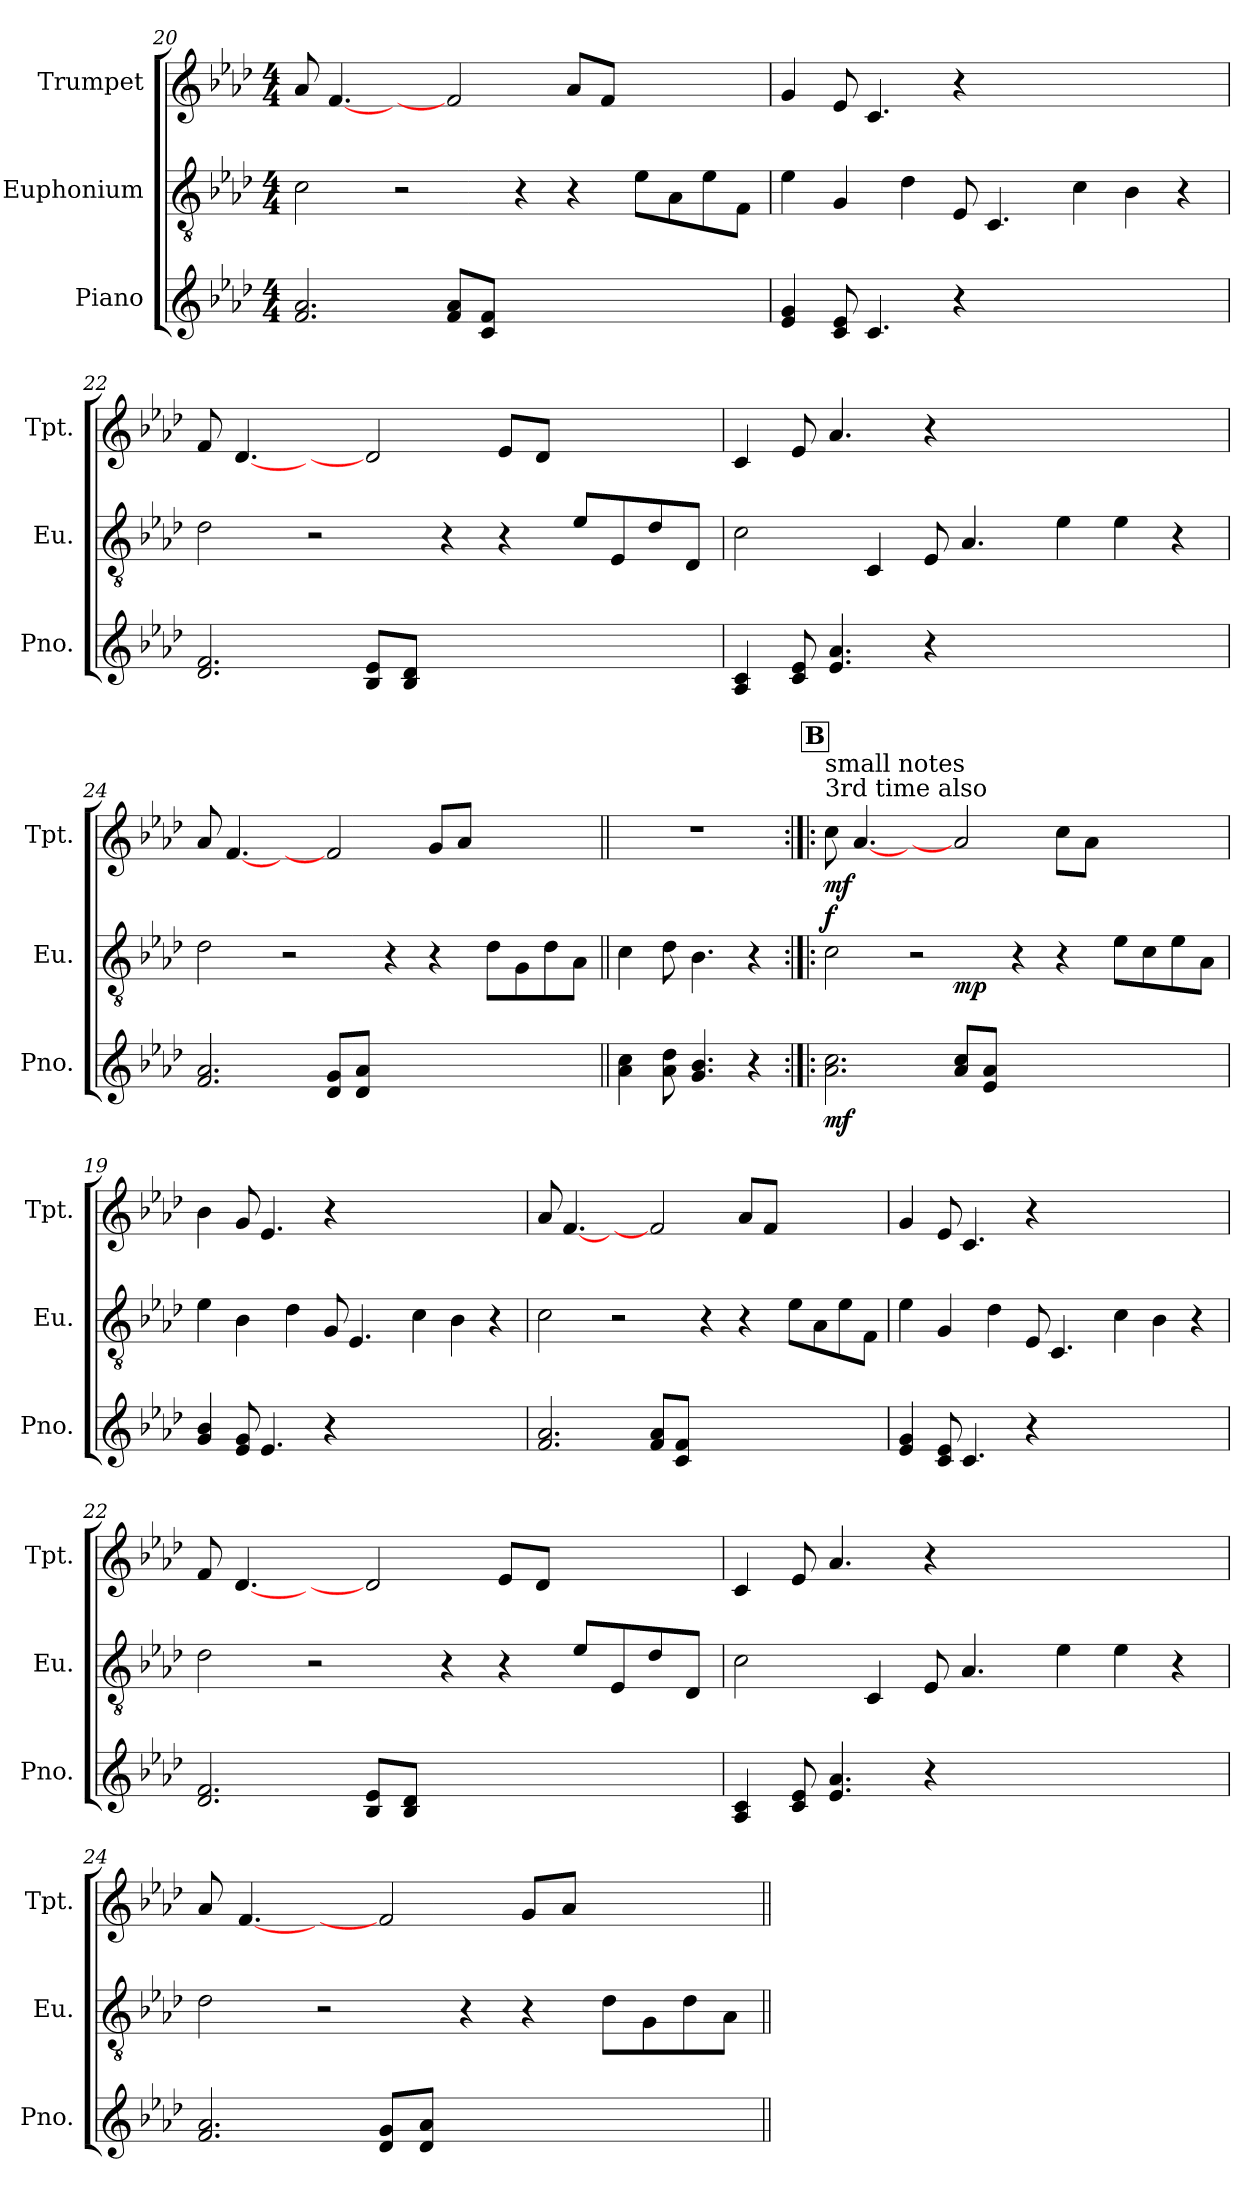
**kern	**dynam	**kern	**dynam	**kern	**dynam
*part3	*part3	*part2	*part2	*part1	*part1
*staff3	*staff3	*staff2	*staff2	*staff1	*staff1
*I"Piano	*	*I"Euphonium	*	*I"Trumpet	*
*I'Pno.	*	*I'Eu.	*	*I'Tpt.	*
*clefG2	*	*clefGv2	*	*clefG2	*
*	*	*ITrd1c2	*	*ITrd1c2	*
*k[b-e-a-d-]	*	*k[b-e-a-d-g-c-]	*	*k[b-e-a-d-g-c-]	*
*M4/4	*	*M4/4	*	*M4/4	*
=20	=20	=20	=20	=20	=20
2.f 2.a-	.	2B-!	.	8g-	.
.	.	.	.	[4.e-	.
.	.	2r	.	4ryy	.
8f 8a-L	.	.	.	2e-]	.
8c 8fJ	.	.	.	.	.
1ryy	.	4r	.	.	.
.	.	4r	.	8g-!L	.
.	.	.	.	8e-!J	.
.	.	8d-!L	.	2ryy	.
.	.	8G-L	.	.	.
.	.	8d-!J	.	.	.
.	.	8E-J	.	.	.
=21	=21	=21	=21	=21	=21
4e- 4g	.	4d-!	.	4f!	.
8c 8e-	.	4F	.	8d-!	.
4.c	.	.	.	4.B-!	.
.	.	4c-!	.	.	.
4r	.	8D-	.	4r	.
.	.	4.BB-	.	.	.
1ryy	.	.	.	1ryy	.
.	.	4B-!	.	.	.
.	.	4A-!	.	.	.
.	.	4r	.	.	.
=22	=22	=22	=22	=22	=22
2.d- 2.f	.	2c-!	.	8e-	.
.	.	.	.	[4.c-	.
.	.	2r	.	4ryy	.
8B- 8e-L	.	.	.	2c-]	.
8B- 8d-J	.	.	.	.	.
1ryy	.	4r	.	.	.
.	.	4r	.	8d-!L	.
.	.	.	.	8c-!J	.
.	.	8d-!L	.	2ryy	.
.	.	8D-L	.	.	.
.	.	8c-!J	.	.	.
.	.	8C-J	.	.	.
=23	=23	=23	=23	=23	=23
4A- 4c	.	2B-!	.	4B-!	.
8c 8e-	.	.	.	8d-!	.
4.e- 4.a-	.	.	.	4.g-!	.
.	.	4BB-	.	.	.
4r	.	8D-	.	4r	.
.	.	4.G-	.	.	.
1ryy	.	.	.	1ryy	.
.	.	4d-!	.	.	.
.	.	4d-!	.	.	.
.	.	4r	.	.	.
=24	=24	=24	=24	=24	=24
2.f 2.a-	.	2c-!	.	8g-	.
.	.	.	.	[4.e-	.
.	.	2r	.	4ryy	.
8d- 8gL	.	.	.	2e-]	.
8d- 8a-J	.	.	.	.	.
1ryy	.	4r	.	.	.
.	.	4r	.	8f!L	.
.	.	.	.	8g-!J	.
.	.	8c-!L	.	2ryy	.
.	.	8FL	.	.	.
.	.	8c-!J	.	.	.
.	.	8G-J	.	.	.
=25||	=25||	=25||	=25||	=25||	=25||
4a- 4cc	.	4B-	.	1r	.
8a- 8dd-	.	8c-	.	.	.
4.g 4.b-	.	4.A-	.	.	.
4r	.	4r	.	.	.
!!LO:REH:place=s1:a:B:fs=14:t=B
=18:|!|:	=18:|!|:	=18:|!|:	=18:|!|:	=18:|!|:	=18:|!|:
!	!	!	!	!LO:TX:a:t=3rd time also	!
!	!	!	!	!LO:TX:a:t=small notes	!
!	!	!LO:TX:a:t=3rd time small notes	!	!	!
!	!LO:DY:b	!	!LO:DY:a	!	!LO:DY:b
*	*	*^	*	*	*
2.a- 2.cc	mf	2B-!	2.ryy	f	8b-	mf
.	.	.	.	.	[4.g-	.
.	.	2r	.	.	4ryy	.
!	!	!	!	!LO:DY:b	!	!
8a- 8ccL	.	.	1ryy	mp	2g-]	.
8e- 8a-J	.	.	.	.	.	.
1ryy	.	4r	.	.	.	.
.	.	4r	.	.	8b-!L	.
.	.	.	.	.	8g-!J	.
.	.	8d-!L	.	.	2ryy	.
.	.	8B-L	.	.	.	.
.	.	8d-!J	4ryy	.	.	.
.	.	8G-J	.	.	.	.
*	*	*v	*v	*	*	*
=19	=19	=19	=19	=19	=19
4g 4b-	.	4d-!	.	4a-!	.
8e- 8g	.	4A-	.	8f!	.
4.e-	.	.	.	4.d-!	.
.	.	4c-!	.	.	.
4r	.	8F	.	4r	.
.	.	4.D-	.	.	.
1ryy	.	.	.	1ryy	.
.	.	4B-!	.	.	.
.	.	4A-!	.	.	.
.	.	4r	.	.	.
=20	=20	=20	=20	=20	=20
2.f 2.a-	.	2B-!	.	8g-	.
.	.	.	.	[4.e-	.
.	.	2r	.	4ryy	.
8f 8a-L	.	.	.	2e-]	.
8c 8fJ	.	.	.	.	.
1ryy	.	4r	.	.	.
.	.	4r	.	8g-!L	.
.	.	.	.	8e-!J	.
.	.	8d-!L	.	2ryy	.
.	.	8G-L	.	.	.
.	.	8d-!J	.	.	.
.	.	8E-J	.	.	.
=21	=21	=21	=21	=21	=21
4e- 4g	.	4d-!	.	4f!	.
8c 8e-	.	4F	.	8d-!	.
4.c	.	.	.	4.B-!	.
.	.	4c-!	.	.	.
4r	.	8D-	.	4r	.
.	.	4.BB-	.	.	.
1ryy	.	.	.	1ryy	.
.	.	4B-!	.	.	.
.	.	4A-!	.	.	.
.	.	4r	.	.	.
=22	=22	=22	=22	=22	=22
2.d- 2.f	.	2c-!	.	8e-	.
.	.	.	.	[4.c-	.
.	.	2r	.	4ryy	.
8B- 8e-L	.	.	.	2c-]	.
8B- 8d-J	.	.	.	.	.
1ryy	.	4r	.	.	.
.	.	4r	.	8d-!L	.
.	.	.	.	8c-!J	.
.	.	8d-!L	.	2ryy	.
.	.	8D-L	.	.	.
.	.	8c-!J	.	.	.
.	.	8C-J	.	.	.
=23	=23	=23	=23	=23	=23
4A- 4c	.	2B-!	.	4B-!	.
8c 8e-	.	.	.	8d-!	.
4.e- 4.a-	.	.	.	4.g-!	.
.	.	4BB-	.	.	.
4r	.	8D-	.	4r	.
.	.	4.G-	.	.	.
1ryy	.	.	.	1ryy	.
.	.	4d-!	.	.	.
.	.	4d-!	.	.	.
.	.	4r	.	.	.
=24	=24	=24	=24	=24	=24
2.f 2.a-	.	2c-!	.	8g-	.
.	.	.	.	[4.e-	.
.	.	2r	.	4ryy	.
8d- 8gL	.	.	.	2e-]	.
8d- 8a-J	.	.	.	.	.
1ryy	.	4r	.	.	.
.	.	4r	.	8f!L	.
.	.	.	.	8g-!J	.
.	.	8c-!L	.	2ryy	.
.	.	8FL	.	.	.
.	.	8c-!J	.	.	.
.	.	8G-J	.	.	.
=||	=||	=||	=||	=||	=||
*-	*-	*-	*-	*-	*-
